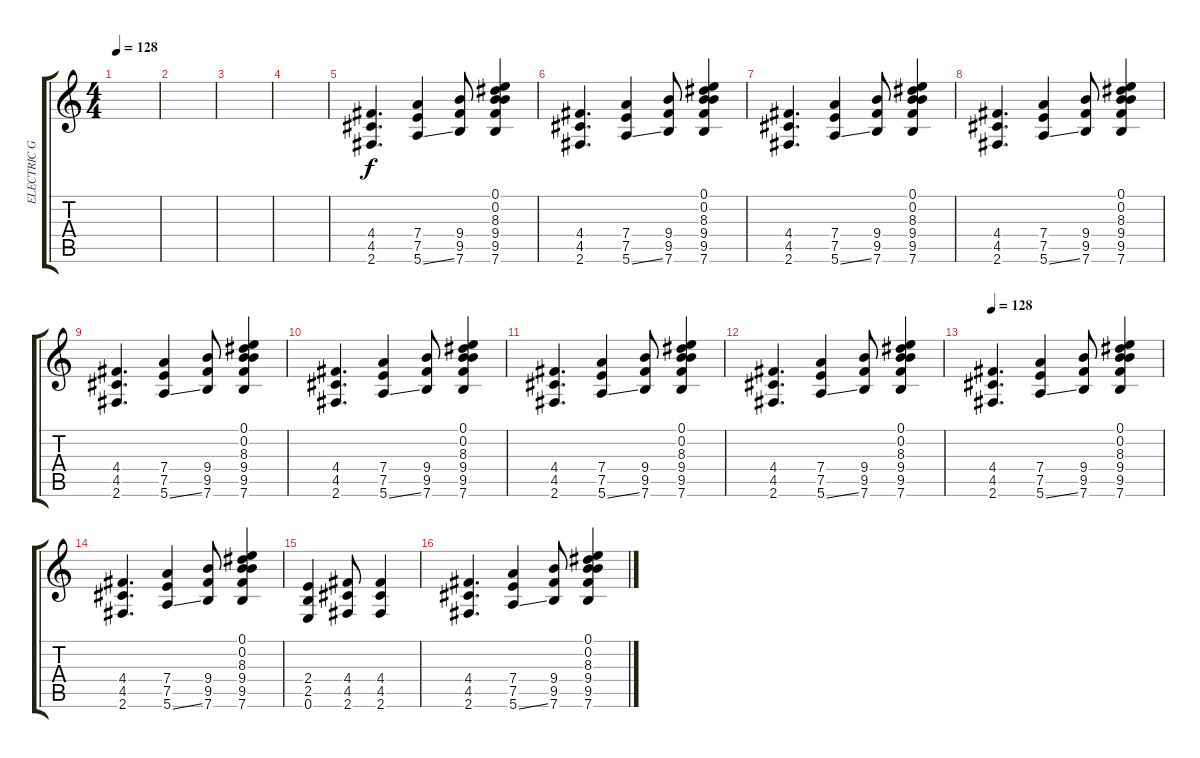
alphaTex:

\track ("ELECTRIC GUITAR" "ELECTRIC G") {instrument distortionguitar}
\staff {score tabs}
\tuning (E4 B3 G3 D3 A2 E2) {hide}
\ts (4 4)
\tempo 128
\clef g2
\ks c
|
|
|
|
(4.4 4.5 2.6).4{d} (7.4 7.5 5.6{ss}).4 (9.4 9.5 7.6).8 (0.1 0.2 8.3 9.4 9.5 7.6).4 |
(4.4 4.5 2.6).4{d} (7.4 7.5 5.6{ss}).4 (9.4 9.5 7.6).8 (0.1 0.2 8.3 9.4 9.5 7.6).4 |
(4.4 4.5 2.6).4{d} (7.4 7.5 5.6{ss}).4 (9.4 9.5 7.6).8 (0.1 0.2 8.3 9.4 9.5 7.6).4 |
(4.4 4.5 2.6).4{d} (7.4 7.5 5.6{ss}).4 (9.4 9.5 7.6).8 (0.1 0.2 8.3 9.4 9.5 7.6).4 |
(4.4 4.5 2.6).4{d} (7.4 7.5 5.6{ss}).4 (9.4 9.5 7.6).8 (0.1 0.2 8.3 9.4 9.5 7.6).4 |
(4.4 4.5 2.6).4{d} (7.4 7.5 5.6{ss}).4 (9.4 9.5 7.6).8 (0.1 0.2 8.3 9.4 9.5 7.6).4 |
(4.4 4.5 2.6).4{d} (7.4 7.5 5.6{ss}).4 (9.4 9.5 7.6).8 (0.1 0.2 8.3 9.4 9.5 7.6).4 |
(4.4 4.5 2.6).4{d} (7.4 7.5 5.6{ss}).4 (9.4 9.5 7.6).8 (0.1 0.2 8.3 9.4 9.5 7.6).4 |
\tempo 128
(4.4 4.5 2.6).4{d} (7.4 7.5 5.6{ss}).4 (9.4 9.5 7.6).8 (0.1 0.2 8.3 9.4 9.5 7.6).4 |
(4.4 4.5 2.6).4{d} (7.4 7.5 5.6{ss}).4 (9.4 9.5 7.6).8 (0.1 0.2 8.3 9.4 9.5 7.6).4 |
(2.4 2.5 0.6).4 (4.4 4.5 2.6).8 (4.4 4.5 2.6).4 |
(4.4 4.5 2.6).4{d} (7.4 7.5 5.6{ss}).4 (9.4 9.5 7.6).8 (0.1 0.2 8.3 9.4 9.5 7.6).4
